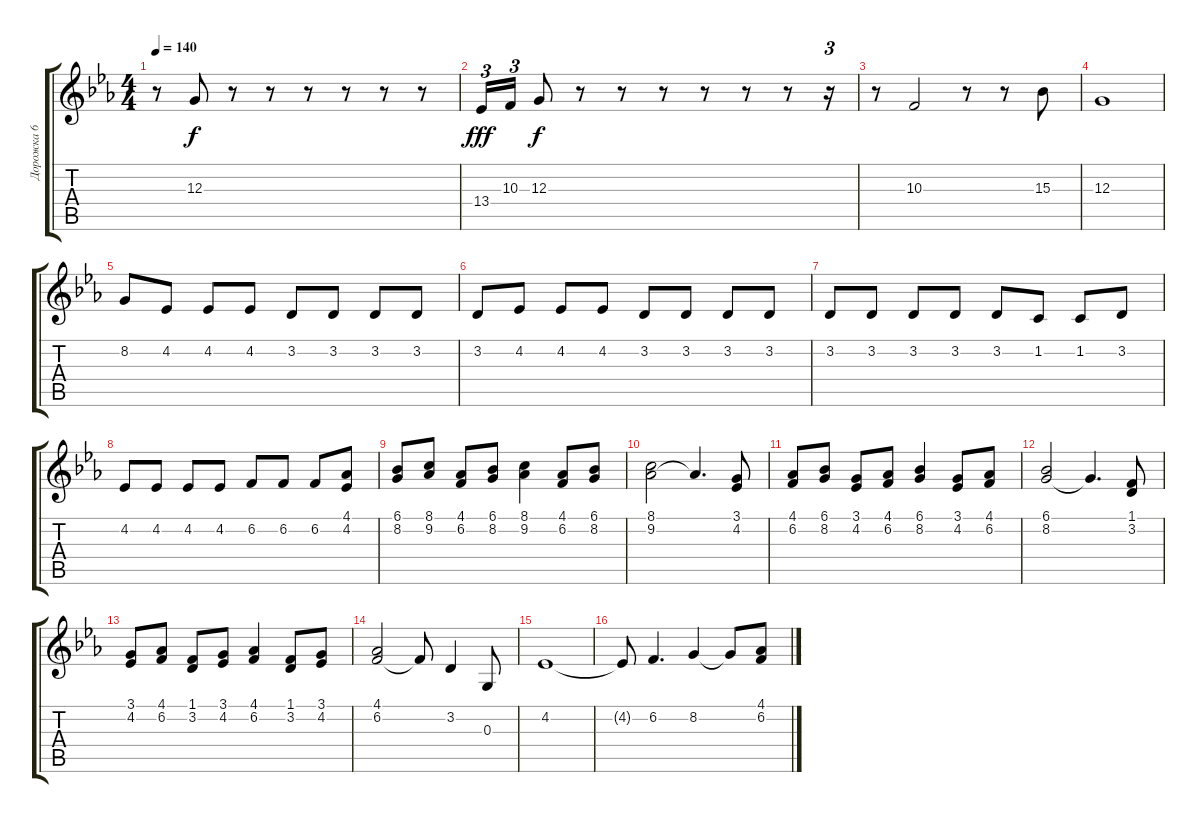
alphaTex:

\track ("Дорожка 6" "Дорожка 6") {instrument stringensemble1}
\staff {score tabs}
\tuning (E4 B3 G3 D3 A2 E2) {hide}
\ts (4 4)
\tempo 140
\clef g2
\ks cminor
r.8{dy f} 12.3.8 r.8 r.8 r.8 r.8 r.8 r.8 |
13.4.16{tu (3 2) dy fff} 10.3.16{tu (3 2)} 12.3.8{dy f} r.8 r.8 r.8 r.8 r.8 r.8 r.16{tu (3 2)} |
r.8 10.3.2 r.8 r.8 15.3.8 |
12.3.1 |
8.2.8 4.2.8 4.2.8 4.2.8 3.2.8 3.2.8 3.2.8 3.2.8 |
3.2.8 4.2.8 4.2.8 4.2.8 3.2.8 3.2.8 3.2.8 3.2.8 |
3.2.8 3.2.8 3.2.8 3.2.8 3.2.8 1.2.8 1.2.8 3.2.8 |
4.2.8 4.2.8 4.2.8 4.2.8 6.2.8 6.2.8 6.2.8 (4.1 4.2).8 |
(6.1 8.2).8 (8.1 9.2).8 (4.1 6.2).8 (6.1 8.2).8 (8.1 9.2).4 (4.1 6.2).8 (6.1 8.2).8 |
(8.1 9.2).2 9.2{t}.4{d} (3.1 4.2).8 |
(4.1 6.2).8 (6.1 8.2).8 (3.1 4.2).8 (4.1 6.2).8 (6.1 8.2).4 (3.1 4.2).8 (4.1 6.2).8 |
(6.1 8.2).2 8.2{t}.4{d} (1.1 3.2).8 |
(3.1 4.2).8 (4.1 6.2).8 (1.1 3.2).8 (3.1 4.2).8 (4.1 6.2).4 (1.1 3.2).8 (3.1 4.2).8 |
(4.1 6.2).2 6.2{t}.8 3.2.4 0.3.8 |
4.2.1 |
4.2{t}.8 6.2.4{d} 8.2.4 8.2{t}.8 (4.1 6.2).8
